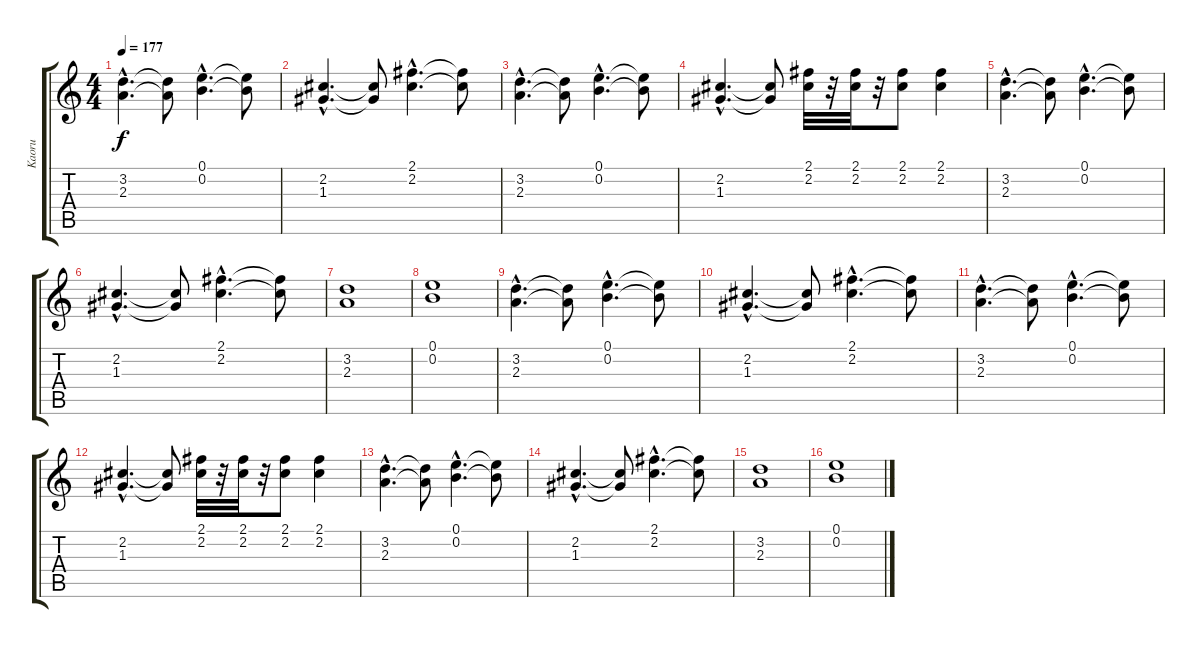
\track ("Kaoru" "Kaoru") {instrument distortionguitar}
\staff {score tabs}
\tuning (E4 B3 G3 D3 A2 E2) {hide}
\ts (4 4)
\tempo 177
\clef g2
\ks c
(3.2{hac} 2.3{hac}).4{d dy f} (3.2{t} 2.3{t}).8 (0.1{hac} 0.2{hac}).4{d} (0.1{t} 0.2{t}).8 |
(2.2{hac} 1.3{hac}).4{d} (2.2{t} 1.3{t}).8 (2.1{hac} 2.2{hac}).4{d} (2.1{t} 2.2{t}).8 |
(3.2{hac} 2.3{hac}).4{d} (3.2{t} 2.3{t}).8 (0.1{hac} 0.2{hac}).4{d} (0.1{t} 0.2{t}).8 |
(2.2{hac} 1.3{hac}).4{d} (2.2{t} 1.3{t}).8 (2.1 2.2).32 r.32 (2.1 2.2).32 r.32 (2.1 2.2).8 (2.1 2.2).4 |
(3.2{hac} 2.3{hac}).4{d} (3.2{t} 2.3{t}).8 (0.1{hac} 0.2{hac}).4{d} (0.1{t} 0.2{t}).8 |
(2.2{hac} 1.3{hac}).4{d} (2.2{t} 1.3{t}).8 (2.1{hac} 2.2{hac}).4{d} (2.1{t} 2.2{t}).8 |
(3.2 2.3).1 |
(0.1 0.2).1 |
(3.2{hac} 2.3{hac}).4{d} (3.2{t} 2.3{t}).8 (0.1{hac} 0.2{hac}).4{d} (0.1{t} 0.2{t}).8 |
(2.2{hac} 1.3{hac}).4{d} (2.2{t} 1.3{t}).8 (2.1{hac} 2.2{hac}).4{d} (2.1{t} 2.2{t}).8 |
(3.2{hac} 2.3{hac}).4{d} (3.2{t} 2.3{t}).8 (0.1{hac} 0.2{hac}).4{d} (0.1{t} 0.2{t}).8 |
(2.2{hac} 1.3{hac}).4{d} (2.2{t} 1.3{t}).8 (2.1 2.2).32 r.32 (2.1 2.2).32 r.32 (2.1 2.2).8 (2.1 2.2).4 |
(3.2{hac} 2.3{hac}).4{d} (3.2{t} 2.3{t}).8 (0.1{hac} 0.2{hac}).4{d} (0.1{t} 0.2{t}).8 |
(2.2{hac} 1.3{hac}).4{d} (2.2{t} 1.3{t}).8 (2.1{hac} 2.2{hac}).4{d} (2.1{t} 2.2{t}).8 |
(3.2 2.3).1 |
(0.1 0.2).1
